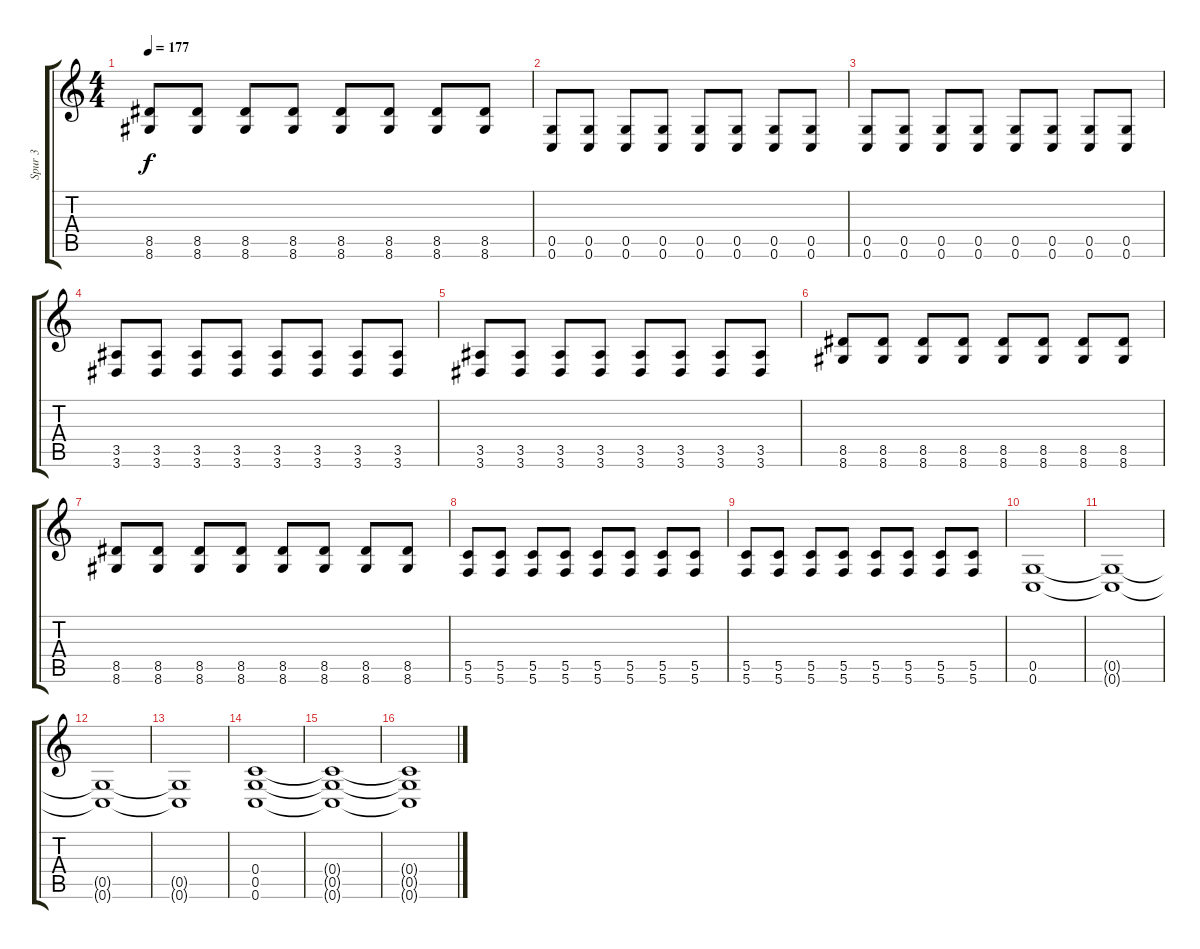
\track ("Spur 3" "Spur 3") {instrument distortionguitar}
\staff {score tabs}
\tuning (D4 A3 F3 C3 G2 C2) {hide}
\ts (4 4)
\tempo 177
\clef g2
\ks c
(8.5 8.6).8{dy f} (8.5 8.6).8 (8.5 8.6).8 (8.5 8.6).8 (8.5 8.6).8 (8.5 8.6).8 (8.5 8.6).8 (8.5 8.6).8 |
(0.5 0.6).8 (0.5 0.6).8 (0.5 0.6).8 (0.5 0.6).8 (0.5 0.6).8 (0.5 0.6).8 (0.5 0.6).8 (0.5 0.6).8 |
(0.5 0.6).8 (0.5 0.6).8 (0.5 0.6).8 (0.5 0.6).8 (0.5 0.6).8 (0.5 0.6).8 (0.5 0.6).8 (0.5 0.6).8 |
(3.5 3.6).8 (3.5 3.6).8 (3.5 3.6).8 (3.5 3.6).8 (3.5 3.6).8 (3.5 3.6).8 (3.5 3.6).8 (3.5 3.6).8 |
(3.5 3.6).8 (3.5 3.6).8 (3.5 3.6).8 (3.5 3.6).8 (3.5 3.6).8 (3.5 3.6).8 (3.5 3.6).8 (3.5 3.6).8 |
(8.5 8.6).8 (8.5 8.6).8 (8.5 8.6).8 (8.5 8.6).8 (8.5 8.6).8 (8.5 8.6).8 (8.5 8.6).8 (8.5 8.6).8 |
(8.5 8.6).8 (8.5 8.6).8 (8.5 8.6).8 (8.5 8.6).8 (8.5 8.6).8 (8.5 8.6).8 (8.5 8.6).8 (8.5 8.6).8 |
(5.5 5.6).8 (5.5 5.6).8 (5.5 5.6).8 (5.5 5.6).8 (5.5 5.6).8 (5.5 5.6).8 (5.5 5.6).8 (5.5 5.6).8 |
(5.5 5.6).8 (5.5 5.6).8 (5.5 5.6).8 (5.5 5.6).8 (5.5 5.6).8 (5.5 5.6).8 (5.5 5.6).8 (5.5 5.6).8 |
(0.5 0.6).1 |
(0.5{t} 0.6{t}).1 |
(0.5{t} 0.6{t}).1 |
(0.5{t} 0.6{t}).1 |
(0.4 0.5 0.6).1 |
(0.4{t} 0.5{t} 0.6{t}).1 |
(0.4{t} 0.5{t} 0.6{t}).1
